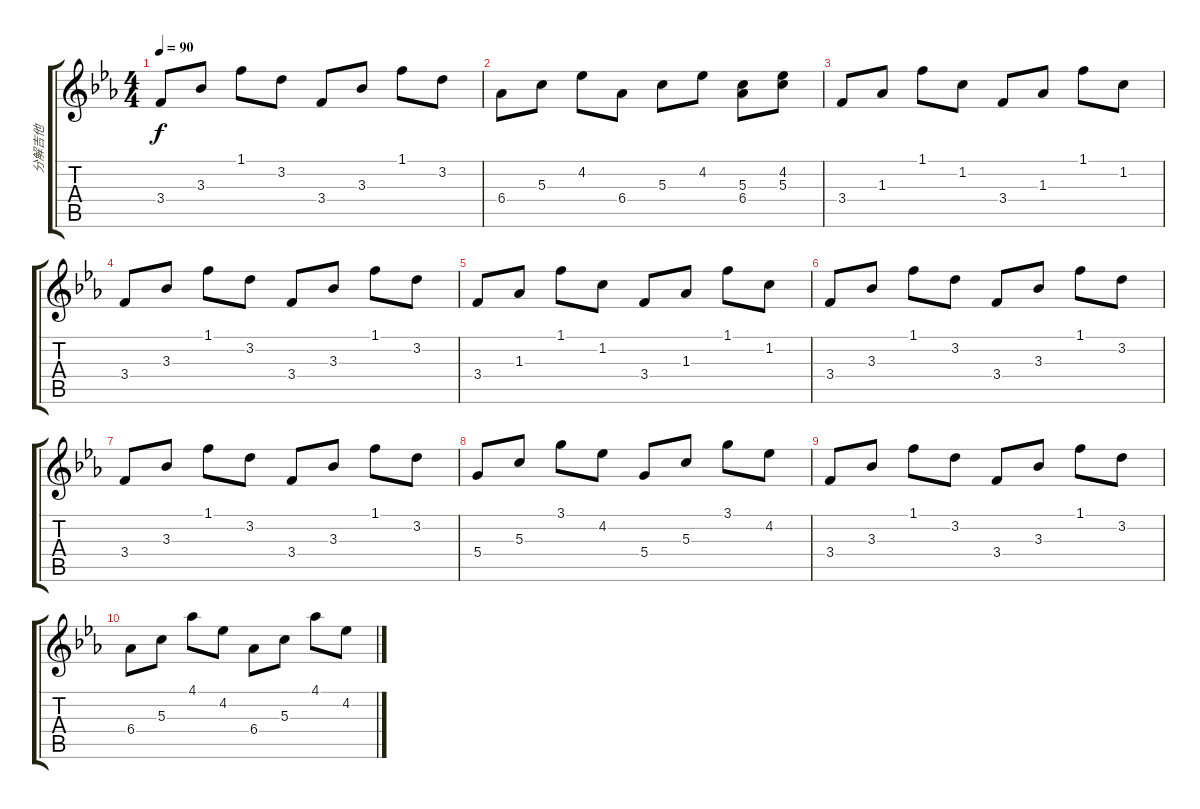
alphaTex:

\track ("分解吉他" "分解吉他") {instrument acousticguitarsteel}
\staff {score tabs}
\tuning (E4 B3 G3 D3 A2 E2) {hide}
\ts (4 4)
\tempo 90
\clef g2
\ks eb
3.4.8{dy f} 3.3.8 1.1.8 3.2.8 3.4.8 3.3.8 1.1.8 3.2.8 |
6.4.8 5.3.8 4.2.8 6.4.8 5.3.8 4.2.8 (5.3 6.4).8 (4.2 5.3).8 |
3.4.8 1.3.8 1.1.8 1.2.8 3.4.8 1.3.8 1.1.8 1.2.8 |
3.4.8 3.3.8 1.1.8 3.2.8 3.4.8 3.3.8 1.1.8 3.2.8 |
3.4.8 1.3.8 1.1.8 1.2.8 3.4.8 1.3.8 1.1.8 1.2.8 |
3.4.8 3.3.8 1.1.8 3.2.8 3.4.8 3.3.8 1.1.8 3.2.8 |
3.4.8 3.3.8 1.1.8 3.2.8 3.4.8 3.3.8 1.1.8 3.2.8 |
5.4.8 5.3.8 3.1.8 4.2.8 5.4.8 5.3.8 3.1.8 4.2.8 |
3.4.8 3.3.8 1.1.8 3.2.8 3.4.8 3.3.8 1.1.8 3.2.8 |
6.4.8 5.3.8 4.1.8 4.2.8 6.4.8 5.3.8 4.1.8 4.2.8
